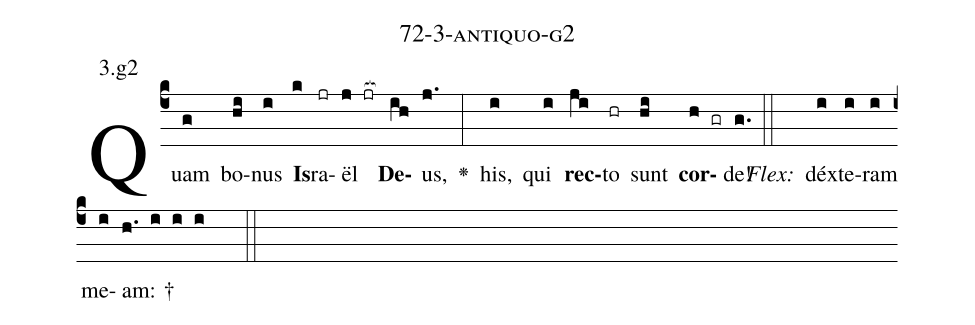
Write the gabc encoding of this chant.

name: 72-3-antiquo-g2;
annotation: 3.g2;
%%
(c4)Quam(g) bo(hi)nus(i) <b>Is</b>(k)ra(jr)ël(j jr[ocb:1{]) <b>De</b>(ih[ocb:0}])us,(j.) <v>\greheightstar</v>(:) his,(i) qui(i) <b>rec</b>(ji)to(hr) sunt(hi) <b>cor</b>(h gr)de!(g.) (::)
<i>Flex:</i>()  déx(i)te(i)ram(i) me(i)am: †(h. i i i  ::)

%E(i) u(i) o(ji) u(hi) a(h) e.(g.) (::)
